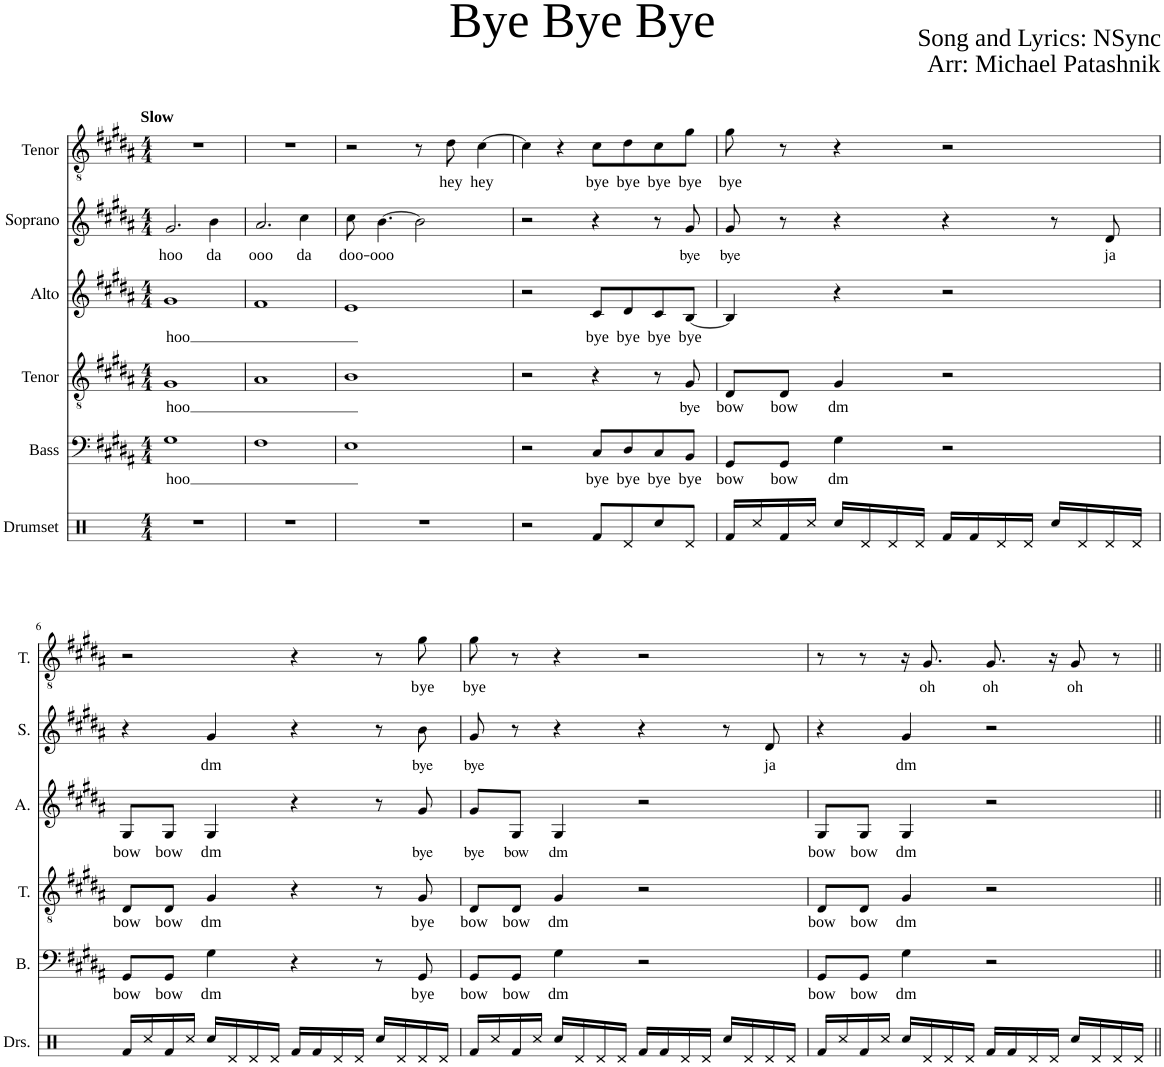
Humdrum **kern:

**kern	**kern	**text	**kern	**text	**kern	**text	**kern	**text	**kern	**text
*part6	*part5	*part5	*part4	*part4	*part3	*part3	*part2	*part2	*part1	*part1
*staff6	*staff5	*staff5	*staff4	*staff4	*staff3	*staff3	*staff2	*staff2	*staff1	*staff1
*I"Drumset	*I"Bass	*	*I"Tenor	*	*I"Alto	*	*I"Soprano	*	*I"Tenor	*
*I'Drs.	*I'B.	*	*I'T.	*	*I'A.	*	*I'S.	*	*I'T.	*
*clefX	*clefF4	*	*clefGv2	*	*clefG2	*	*clefG2	*	*clefGv2	*
*k[]	*k[f#c#g#d#a#]	*	*k[f#c#g#d#a#]	*	*k[f#c#g#d#a#]	*	*k[f#c#g#d#a#]	*	*k[f#c#g#d#a#]	*
*M4/4	*M4/4	*	*M4/4	*	*M4/4	*	*M4/4	*	*M4/4	*
=1	=1	=1	=1	=1	=1	=1	=1	=1	=1	=1
!	!	!	!	!	!	!	!	!	!LO:TX:a:B:t=Slow	!
!	!	!LO:LY:b	!	!LO:LY:b	!	!LO:LY:b	!	!LO:LY:b	!	!
1r	1G#	hoo	1G#	hoo	1g#	hoo	2.g#/	hoo	1r	.
!	!	!	!	!	!	!	!	!LO:LY:b	!	!
.	.	.	.	.	.	.	4b\	da	.	.
=2	=2	=2	=2	=2	=2	=2	=2	=2	=2	=2
!	!	!	!	!	!	!	!	!LO:LY:b	!	!
1r	1F#	.	1A#	.	1f#	.	2.a#/	ooo	1r	.
!	!	!	!	!	!	!	!	!LO:LY:b	!	!
.	.	.	.	.	.	.	4cc#\	da	.	.
=3	=3	=3	=3	=3	=3	=3	=3	=3	=3	=3
!	!	!	!	!	!	!	!	!LO:LY:b	!	!
1r	1E	.	1B	.	1e	.	8cc#\	doo-	2r	.
!	!	!	!	!	!	!	!	!LO:LY:b	!	!
.	.	.	.	.	.	.	[4.b\	-ooo	.	.
.	.	.	.	.	.	.	2b\]	.	8r	.
!	!	!	!	!	!	!	!	!	!	!LO:LY:b
.	.	.	.	.	.	.	.	.	8d#\	hey
!	!	!	!	!	!	!	!	!	!	!LO:LY:b
.	.	.	.	.	.	.	.	.	[4c#\	hey
=4	=4	=4	=4	=4	=4	=4	=4	=4	=4	=4
2r	2r	.	2r	.	2r	.	2r	.	4c#\]	.
.	.	.	.	.	.	.	.	.	4r	.
!	!	!LO:LY:b	!	!	!	!LO:LY:b	!	!	!	!LO:LY:b
8Rf/L	8C#/L	bye	4r	.	8c#/L	bye	4r	.	8c#\L	bye
!	!	!LO:LY:b	!	!	!	!LO:LY:b	!	!	!	!LO:LY:b
8Rd/	8D#/	bye	.	.	8d#/	bye	.	.	8d#\	bye
!	!	!LO:LY:b	!	!	!	!LO:LY:b	!	!	!	!LO:LY:b
8Rcc/	8C#/	bye	8r	.	8c#/	bye	8r	.	8c#\	bye
!	!	!LO:LY:b	!	!LO:LY:b	!	!LO:LY:b	!	!LO:LY:b	!	!LO:LY:b
8Rd/J	8BB/J	bye	8G#/	bye	[8B/J	bye	8g#/	bye	8g#\J	bye
=5	=5	=5	=5	=5	=5	=5	=5	=5	=5	=5
!	!	!LO:LY:b	!	!LO:LY:b	!	!	!	!LO:LY:b	!	!LO:LY:b
16Rf/LL	8GG#/L	bow	8D#/L	bow	4B/]	.	8g#/	bye	8g#\	bye
16Rcc/	.	.	.	.	.	.	.	.	.	.
!	!	!LO:LY:b	!	!LO:LY:b	!	!	!	!	!	!
16Rf/	8GG#/J	bow	8D#/J	bow	.	.	8r	.	8r	.
16Rcc/JJ	.	.	.	.	.	.	.	.	.	.
!	!	!LO:LY:b	!	!LO:LY:b	!	!	!	!	!	!
16Rcc/LL	4G#\	dm	4G#/	dm	4r	.	4r	.	4r	.
16Rd/	.	.	.	.	.	.	.	.	.	.
16Rd/	.	.	.	.	.	.	.	.	.	.
16Rd/JJ	.	.	.	.	.	.	.	.	.	.
16Rf/LL	2r	.	2r	.	2r	.	4r	.	2r	.
16Rf/	.	.	.	.	.	.	.	.	.	.
16Rd/	.	.	.	.	.	.	.	.	.	.
16Rd/JJ	.	.	.	.	.	.	.	.	.	.
16Rcc/LL	.	.	.	.	.	.	8r	.	.	.
16Rd/	.	.	.	.	.	.	.	.	.	.
!	!	!	!	!	!	!	!	!LO:LY:b	!	!
16Rd/	.	.	.	.	.	.	8d#/	ja	.	.
16Rd/JJ	.	.	.	.	.	.	.	.	.	.
!!LO:LB:g=z
=6	=6	=6	=6	=6	=6	=6	=6	=6	=6	=6
!	!	!LO:LY:b	!	!LO:LY:b	!	!LO:LY:b	!	!	!	!
16Rf/LL	8GG#/L	bow	8D#/L	bow	8G#/L	bow	4r	.	2r	.
16Rcc/	.	.	.	.	.	.	.	.	.	.
!	!	!LO:LY:b	!	!LO:LY:b	!	!LO:LY:b	!	!	!	!
16Rf/	8GG#/J	bow	8D#/J	bow	8G#/J	bow	.	.	.	.
16Rcc/JJ	.	.	.	.	.	.	.	.	.	.
!	!	!LO:LY:b	!	!LO:LY:b	!	!LO:LY:b	!	!LO:LY:b	!	!
16Rcc/LL	4G#\	dm	4G#/	dm	4G#/	dm	4g#/	dm	.	.
16Rd/	.	.	.	.	.	.	.	.	.	.
16Rd/	.	.	.	.	.	.	.	.	.	.
16Rd/JJ	.	.	.	.	.	.	.	.	.	.
16Rf/LL	4r	.	4r	.	4r	.	4r	.	4r	.
16Rf/	.	.	.	.	.	.	.	.	.	.
16Rd/	.	.	.	.	.	.	.	.	.	.
16Rd/JJ	.	.	.	.	.	.	.	.	.	.
16Rcc/LL	8r	.	8r	.	8r	.	8r	.	8r	.
16Rd/	.	.	.	.	.	.	.	.	.	.
!	!	!LO:LY:b	!	!LO:LY:b	!	!LO:LY:b	!	!LO:LY:b	!	!LO:LY:b
16Rd/	8GG#/	bye	8G#/	bye	8g#/	bye	8b\	bye	8g#\	bye
16Rd/JJ	.	.	.	.	.	.	.	.	.	.
=7	=7	=7	=7	=7	=7	=7	=7	=7	=7	=7
!	!	!LO:LY:b	!	!LO:LY:b	!	!LO:LY:b	!	!LO:LY:b	!	!LO:LY:b
16Rf/LL	8GG#/L	bow	8D#/L	bow	8g#/L	bye	8g#/	bye	8g#\	bye
16Rcc/	.	.	.	.	.	.	.	.	.	.
!	!	!LO:LY:b	!	!LO:LY:b	!	!LO:LY:b	!	!	!	!
16Rf/	8GG#/J	bow	8D#/J	bow	8G#/J	bow	8r	.	8r	.
16Rcc/JJ	.	.	.	.	.	.	.	.	.	.
!	!	!LO:LY:b	!	!LO:LY:b	!	!LO:LY:b	!	!	!	!
16Rcc/LL	4G#\	dm	4G#/	dm	4G#/	dm	4r	.	4r	.
16Rd/	.	.	.	.	.	.	.	.	.	.
16Rd/	.	.	.	.	.	.	.	.	.	.
16Rd/JJ	.	.	.	.	.	.	.	.	.	.
16Rf/LL	2r	.	2r	.	2r	.	4r	.	2r	.
16Rf/	.	.	.	.	.	.	.	.	.	.
16Rd/	.	.	.	.	.	.	.	.	.	.
16Rd/JJ	.	.	.	.	.	.	.	.	.	.
16Rcc/LL	.	.	.	.	.	.	8r	.	.	.
16Rd/	.	.	.	.	.	.	.	.	.	.
!	!	!	!	!	!	!	!	!LO:LY:b	!	!
16Rd/	.	.	.	.	.	.	8d#/	ja	.	.
16Rd/JJ	.	.	.	.	.	.	.	.	.	.
=8	=8	=8	=8	=8	=8	=8	=8	=8	=8	=8
!	!	!LO:LY:b	!	!LO:LY:b	!	!LO:LY:b	!	!	!	!
16Rf/LL	8GG#/L	bow	8D#/L	bow	8G#/L	bow	4r	.	8r	.
16Rcc/	.	.	.	.	.	.	.	.	.	.
!	!	!LO:LY:b	!	!LO:LY:b	!	!LO:LY:b	!	!	!	!
16Rf/	8GG#/J	bow	8D#/J	bow	8G#/J	bow	.	.	8r	.
16Rcc/JJ	.	.	.	.	.	.	.	.	.	.
!	!	!LO:LY:b	!	!LO:LY:b	!	!LO:LY:b	!	!LO:LY:b	!	!
16Rcc/LL	4G#\	dm	4G#/	dm	4G#/	dm	4g#/	dm	16r	.
!	!	!	!	!	!	!	!	!	!	!LO:LY:b
16Rd/	.	.	.	.	.	.	.	.	8.G#/	oh
16Rd/	.	.	.	.	.	.	.	.	.	.
16Rd/JJ	.	.	.	.	.	.	.	.	.	.
!	!	!	!	!	!	!	!	!	!	!LO:LY:b
16Rf/LL	2r	.	2r	.	2r	.	2r	.	8.G#/	oh
16Rf/	.	.	.	.	.	.	.	.	.	.
16Rd/	.	.	.	.	.	.	.	.	.	.
16Rd/JJ	.	.	.	.	.	.	.	.	16r	.
!	!	!	!	!	!	!	!	!	!	!LO:LY:b
16Rcc/LL	.	.	.	.	.	.	.	.	8G#/	oh
16Rd/	.	.	.	.	.	.	.	.	.	.
16Rd/	.	.	.	.	.	.	.	.	8r	.
16Rd/JJ	.	.	.	.	.	.	.	.	.	.
=||	=||	=||	=||	=||	=||	=||	=||	=||	=||	=||
*-	*-	*-	*-	*-	*-	*-	*-	*-	*-	*-
